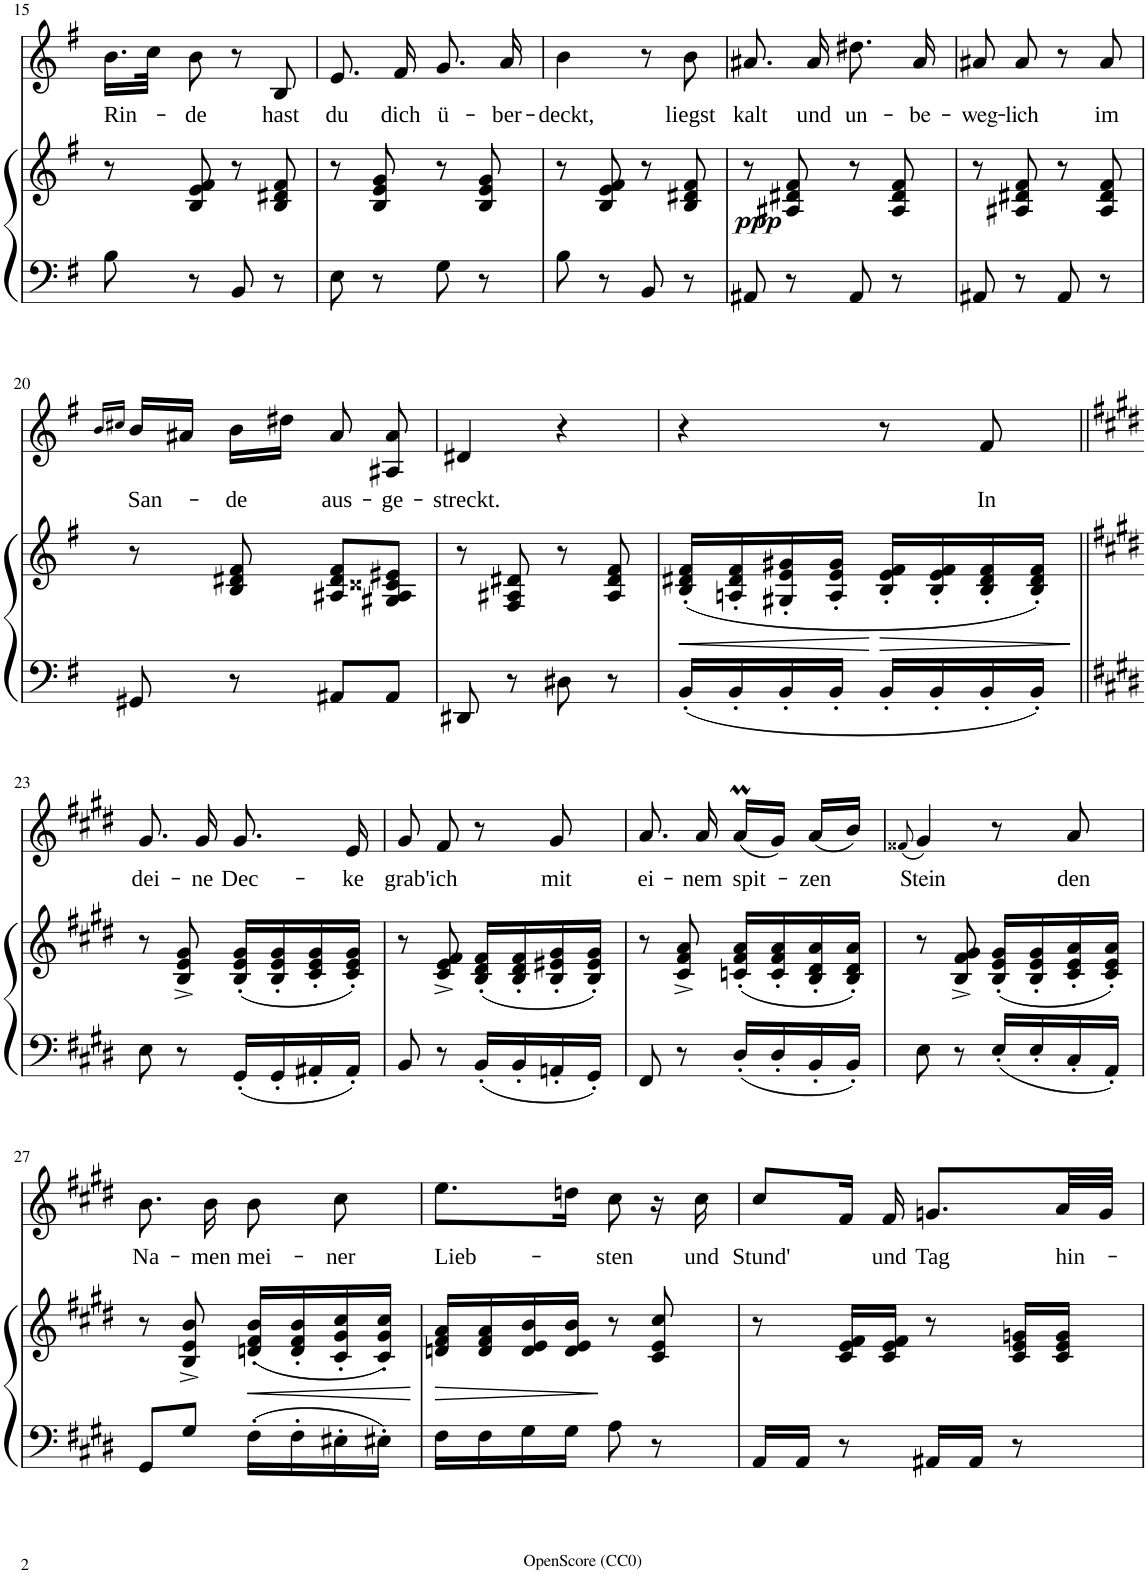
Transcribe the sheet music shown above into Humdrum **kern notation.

**kern	**kern	**dynam	**kern	**text
*part2	*part2	*part2	*part1	*part1
*staff3	*staff2	*staff2/3	*staff1	*staff1
*I"Pianoforte	*	*	*I"Singstimme Voice	*
*I'Pno	*	*	*	*
!!LO:PB:g=z
*clefF4	*clefG2	*	*clefG2	*
*k[f#]	*k[f#]	*	*k[f#]	*
*M2/4	*M2/4	*	*M2/4	*
=15	=15	=15	=15	=15
!	!	!	!	!LO:LY:b
8B\	8r	.	16.b\LL	Rin-
.	.	.	32cc\JJk	.
!	!	!	!	!LO:LY:b
8r	8B/ 8e/ 8f#/	.	8b\	-de
8BB/	8r	.	8r	.
!	!	!	!	!LO:LY:b
8r	8B/ 8d#X/ 8f#/	.	8B/	hast
=16	=16	=16	=16	=16
!	!	!	!	!LO:LY:b
8E\	8r	.	8.e/	du
8r	8B/ 8e/ 8g/	.	.	.
!	!	!	!	!LO:LY:b
.	.	.	16f#/	dich
!	!	!	!	!LO:LY:b
8G\	8r	.	8.g/	ü-
8r	8B/ 8e/ 8g/	.	.	.
!	!	!	!	!LO:LY:b
.	.	.	16a/	-ber-
=17	=17	=17	=17	=17
!	!	!	!	!LO:LY:b
8B\	8r	.	4b\	-deckt,
8r	8B/ 8e/ 8f#/	.	.	.
8BB/	8r	.	8r	.
!	!	!	!	!LO:LY:b
8r	8B/ 8d#X/ 8f#/	.	8b\	liegst
=18	=18	=18	=18	=18
!	!	!LO:DY:b	!	!LO:LY:b
8AA#X/	8r	ppp	8.a#X/	kalt
8r	8A#X/ 8d#X/ 8f#/	.	.	.
!	!	!	!	!LO:LY:b
.	.	.	16a#/	und
!	!	!	!	!LO:LY:b
8AA#/	8r	.	8.dd#X\	un-
8r	8A#/ 8d#/ 8f#/	.	.	.
!	!	!	!	!LO:LY:b
.	.	.	16a#/	-be-
=19	=19	=19	=19	=19
!	!	!	!	!LO:LY:b
8AA#X/	8r	.	8a#X/	-weg-
!	!	!	!	!LO:LY:b
8r	8A#X/ 8d#X/ 8f#/	.	8a#/	-lich
8AA#/	8r	.	8r	.
!	!	!	!	!LO:LY:b
8r	8A#/ 8d#/ 8f#/	.	8a#/	-im
!!LO:LB:g=z
=20	=20	=20	=20	=20
.	.	.	16qb/LL	.
.	.	.	16qcc#X/JJ	.
!	!	!	!	!LO:LY:b
8GG#X/	8r	.	16b/LL	San-
.	.	.	16a#X/JJ	.
!	!	!	!	!LO:LY:b
8r	8B/ 8d#X/ 8f#/	.	16b\LL	-de
.	.	.	16dd#X\JJ	.
!	!	!	!	!LO:LY:b
8AA#X/L	8A#X/ 8d#/ 8f#/L	.	8a#/	aus-
!	!	!	!	!LO:LY:b
8AA#/J	8G#X/ 8A#/ 8c##X/ 8e#X/J	.	8A#X/ 8a#/	-ge-
=21	=21	=21	=21	=21
!	!	!	!	!LO:LY:b
8DD#X/	8r	.	4d#X/	-streckt.
8r	8F#/ 8A#X/ 8d#X/	.	.	.
8D#X\	8r	.	4r	.
8r	8A#/ 8d#/ 8f#/	.	.	.
=22	=22	=22	=22	=22
!	!	!LO:HP:b	!	!
16BB'/LL	(16B/' 16d#X/' 16f#/'LL	<	4r	.
16BB'/	16An/' 16d#/' 16f#/'	.	.	.
16BB'/	16G#X/' 16e/' 16g#X/'	.	.	.
16BB'/JJ	16A/' 16e/' 16g#/'JJ	.	.	.
!	!	!LO:HP:n=1:b	!	!
16BB'/LL	16B/' 16e/' 16f#/'LL	[ >	8r	.
16BB'/	16B/' 16e/' 16f#/'	.	.	.
!	!	!	!	!LO:LY:b
16BB'/	16B/' 16d#/' 16f#/'	.	8f#/	In
16BB'/JJ	16B/' 16d#/' 16f#/'JJ)	.	.	.
.	.	]	.	.
!!LO:LB:g=z
=23||	=23||	=23||	=23||	=23||
*k[f#c#g#d#]	*k[f#c#g#d#]	*	*k[f#c#g#d#]	*
!	!	!	!	!LO:LY:b
8E\	8r	.	8.g#/	dei-
8r	8B/^ 8e/^ 8g#/^	.	.	.
!	!	!	!	!LO:LY:b
.	.	.	16g#/	-ne
!	!	!	!	!LO:LY:b
16GG#'/LL	(16B/' 16e/' 16g#/'LL	.	8.g#/	Dec-
16GG#'/	16B/' 16e/' 16g#/'	.	.	.
16AA#X'/	16c#/' 16e/' 16g#/'	.	.	.
!	!	!	!	!LO:LY:b
16AA#'/JJ	16c#/' 16e/' 16g#/'JJ)	.	16e/	-ke
=24	=24	=24	=24	=24
!	!	!	!	!LO:LY:b
8BB/	8r	.	8g#/	grab'
!	!	!	!	!LO:LY:b
8r	8c#/^ 8e/^ 8f#/^	.	8f#/	ich
16BB'/LL	(16B/' 16d#/' 16f#/'LL	.	8r	.
16BB'/	16B/' 16d#/' 16f#/'	.	.	.
!	!	!	!	!LO:LY:b
16AAn'/	16B/' 16e#X/' 16g#/'	.	8g#/	mit
16GG#'/JJ	16B/' 16e#/' 16g#/'JJ)	.	.	.
=25	=25	=25	=25	=25
!	!	!	!	!LO:LY:b
8FF#/	8r	.	8.a/	ei-
8r	8c#/^ 8f#/^ 8a/^	.	.	.
!	!	!	!	!LO:LY:b
.	.	.	16a/	-nem
!	!	!	!	!LO:LY:b
16D#'/LL	(16cn/' 16f#/' 16a/'LL	.	(16aM/LL	spit-
16D#'/	16c/' 16f#/' 16a/'	.	16g#/JJ)	.
!	!	!	!	!LO:LY:b
16BB'/	16B/' 16d#/' 16a/'	.	(16a/LL	-zen
16BB'/JJ	16B/' 16d#/' 16a/'JJ)	.	16b/JJ)	.
=26	=26	=26	=26	=26
.	.	.	(8qf##X/	.
!	!	!	!	!LO:LY:b
8E\	8r	.	4g#/)	Stein
8r	8B/^ 8f#/^ 8g#/^	.	.	.
16E'/LL	(16B/' 16e/' 16g#/'LL	.	8r	.
16E'/	16B/' 16e/' 16g#/'	.	.	.
!	!	!	!	!LO:LY:b
16C#'/	16c#/' 16e/' 16a/'	.	8a/	den
16AA'/JJ	16c#/' 16e/' 16a/'JJ)	.	.	.
!!LO:LB:g=z
=27	=27	=27	=27	=27
!	!	!	!	!LO:LY:b
8GG#/L	8r	.	8.b\	Na-
8G#/J	8B/^ 8e/^ 8b/^	.	.	.
!	!	!	!	!LO:LY:b
.	.	.	16b\	-men
!	!	!LO:HP:b	!	!LO:LY:b
16F#'\LL	(16dn/' 16f#/' 16b/'LL	<	8b\	mei-
16F#'\	16d/' 16f#/' 16b/'	.	.	.
!	!	!	!	!LO:LY:b
16E#X'\	16c#/' 16g#/' 16cc#/'	.	8cc#\	-ner
16E#X'\JJ	16c#/' 16g#/' 16cc#/'JJ)	.	.	.
.	.	[	.	.
=28	=28	=28	=28	=28
!	!	!LO:HP:b	!	!LO:LY:b
16F#\LL	16dn/ 16f#/ 16a/LL	>	8.ee\L	Lieb-
16F#\	16d/ 16f#/ 16a/	.	.	.
16G#\	16d/ 16e/ 16b/	.	.	.
16G#\JJ	16d/ 16e/ 16b/JJ	.	16ddn\Jk	.
!	!	!	!	!LO:LY:b
8A\	8r	]	8cc#\	-sten
8r	8c#/ 8e/ 8cc#/	.	16r	.
!	!	!	!	!LO:LY:b
.	.	.	16cc#\	und
=29	=29	=29	=29	=29
!	!	!	!	!LO:LY:b
16AA/LL	8r	.	8cc#/L	Stund'
16AA/JJ	.	.	.	.
8r	16c#/ 16e/ 16f#/LL	.	16f#/Jk	.
!	!	!	!	!LO:LY:b
.	16c#/ 16e/ 16f#/JJ	.	16f#/	und
!	!	!	!	!LO:LY:b
16AA#X/LL	8r	.	8.gn/L	Tag
16AA#/JJ	.	.	.	.
8r	16c#/ 16e/ 16gn/LL	.	.	.
!	!	!	!	!LO:LY:b
.	16c#/ 16e/ 16g/JJ	.	32a/LL	hin-
.	.	.	32g/JJJ	.
=	=	=	=	=
*-	*-	*-	*-	*-
